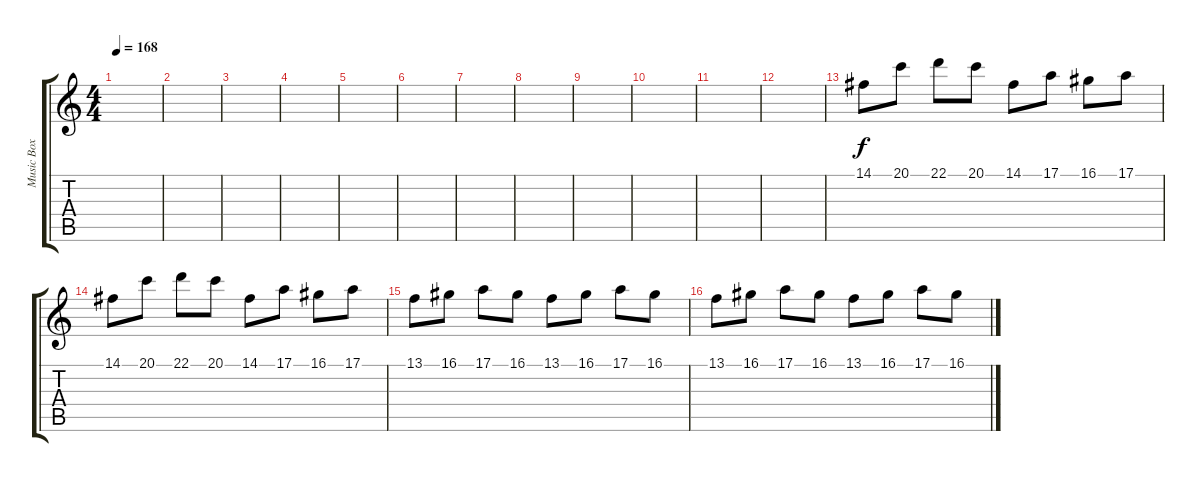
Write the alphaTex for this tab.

\track ("Music Box" "Music Box") {instrument glockenspiel}
\staff {score tabs}
\tuning (E4 B3 G3 D3 A2 E2) {hide}
\ts (4 4)
\tempo 168
\clef g2
\ks c
|
|
|
|
|
|
|
|
|
|
|
|
14.1.8 20.1.8 22.1.8 20.1.8 14.1.8 17.1.8 16.1.8 17.1.8 |
14.1.8 20.1.8 22.1.8 20.1.8 14.1.8 17.1.8 16.1.8 17.1.8 |
13.1.8 16.1.8 17.1.8 16.1.8 13.1.8 16.1.8 17.1.8 16.1.8 |
13.1.8 16.1.8 17.1.8 16.1.8 13.1.8 16.1.8 17.1.8 16.1.8
